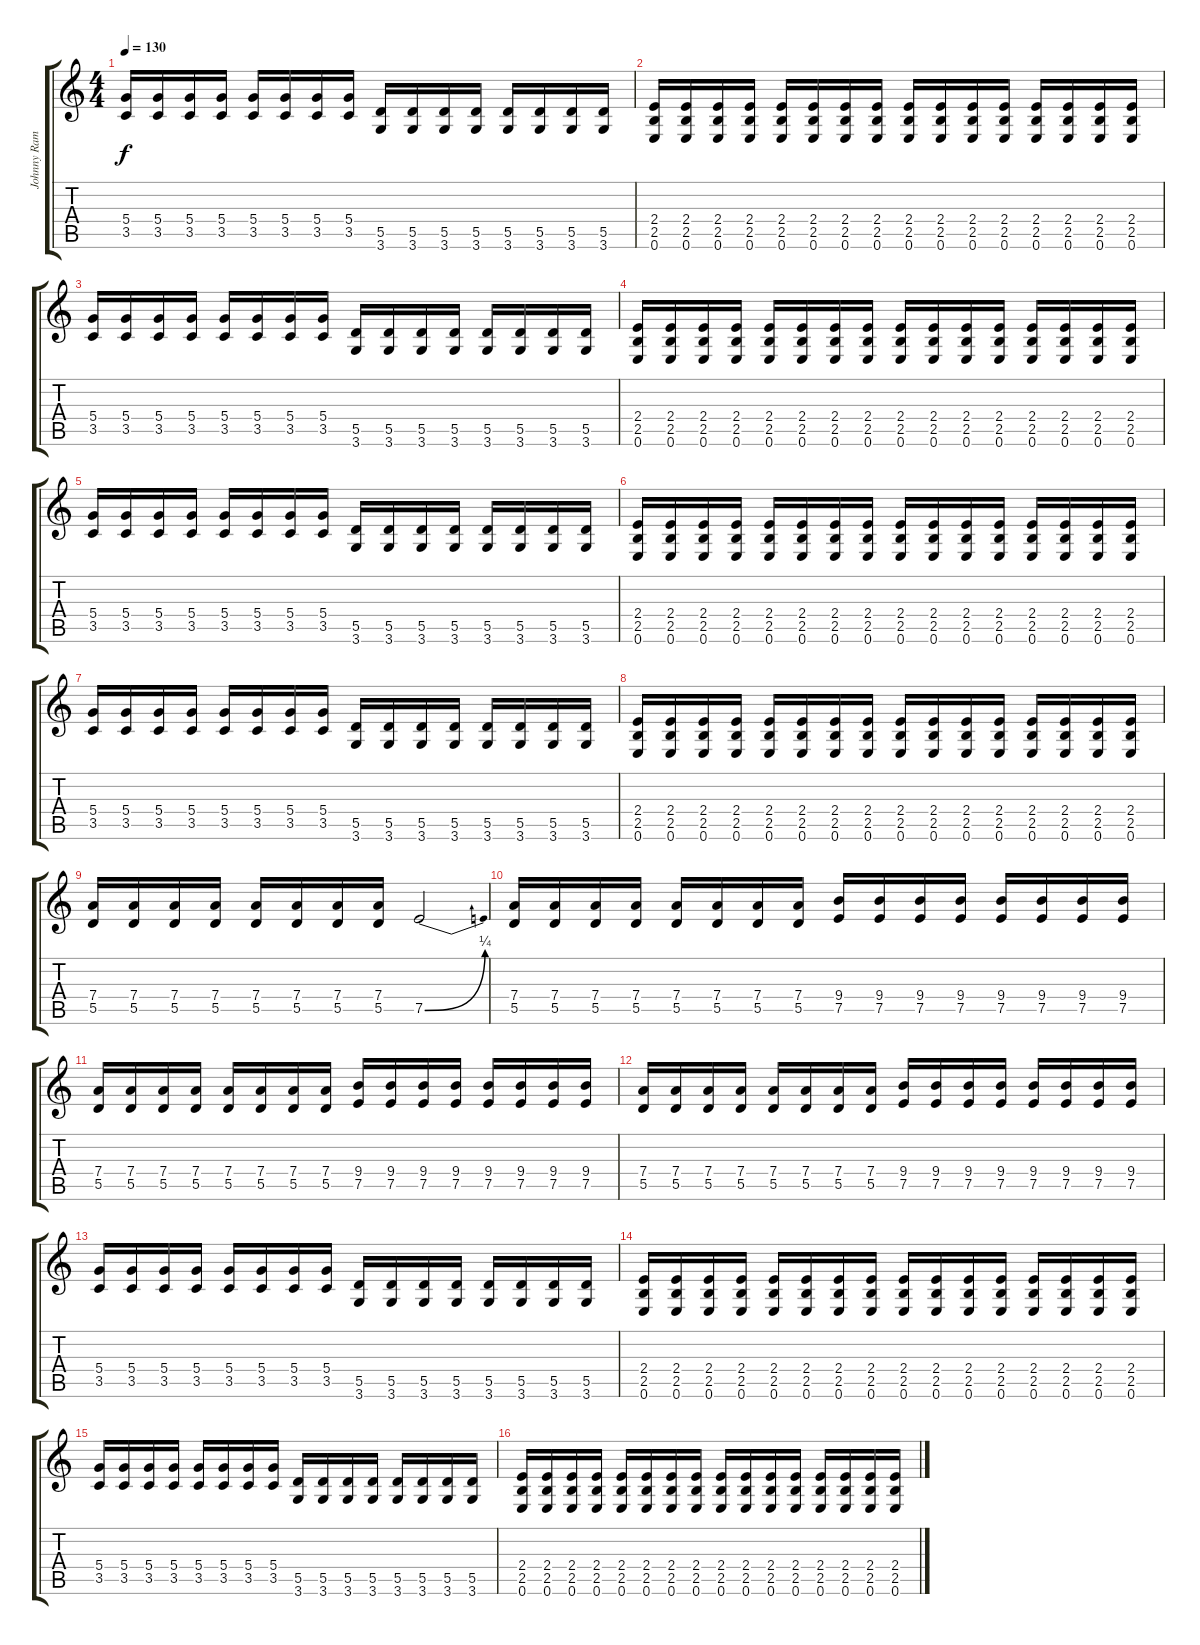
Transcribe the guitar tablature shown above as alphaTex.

\track ("Johnny Ramone - Guitar" "Johnny Ram") {instrument distortionguitar}
\staff {score tabs}
\tuning (E4 B3 G3 D3 A2 E2) {hide}
\ts (4 4)
\tempo 130
\clef g2
\ks c
(5.4 3.5).16{dy f instrument distortionguitar} (5.4 3.5).16 (5.4 3.5).16 (5.4 3.5).16 (5.4 3.5).16 (5.4 3.5).16 (5.4 3.5).16 (5.4 3.5).16 (5.5 3.6).16 (5.5 3.6).16 (5.5 3.6).16 (5.5 3.6).16 (5.5 3.6).16 (5.5 3.6).16 (5.5 3.6).16 (5.5 3.6).16 |
(2.4 2.5 0.6).16 (2.4 2.5 0.6).16 (2.4 2.5 0.6).16 (2.4 2.5 0.6).16 (2.4 2.5 0.6).16 (2.4 2.5 0.6).16 (2.4 2.5 0.6).16 (2.4 2.5 0.6).16 (2.4 2.5 0.6).16 (2.4 2.5 0.6).16 (2.4 2.5 0.6).16 (2.4 2.5 0.6).16 (2.4 2.5 0.6).16 (2.4 2.5 0.6).16 (2.4 2.5 0.6).16 (2.4 2.5 0.6).16 |
(5.4 3.5).16 (5.4 3.5).16 (5.4 3.5).16 (5.4 3.5).16 (5.4 3.5).16 (5.4 3.5).16 (5.4 3.5).16 (5.4 3.5).16 (5.5 3.6).16 (5.5 3.6).16 (5.5 3.6).16 (5.5 3.6).16 (5.5 3.6).16 (5.5 3.6).16 (5.5 3.6).16 (5.5 3.6).16 |
(2.4 2.5 0.6).16 (2.4 2.5 0.6).16 (2.4 2.5 0.6).16 (2.4 2.5 0.6).16 (2.4 2.5 0.6).16 (2.4 2.5 0.6).16 (2.4 2.5 0.6).16 (2.4 2.5 0.6).16 (2.4 2.5 0.6).16 (2.4 2.5 0.6).16 (2.4 2.5 0.6).16 (2.4 2.5 0.6).16 (2.4 2.5 0.6).16 (2.4 2.5 0.6).16 (2.4 2.5 0.6).16 (2.4 2.5 0.6).16 |
(5.4 3.5).16 (5.4 3.5).16 (5.4 3.5).16 (5.4 3.5).16 (5.4 3.5).16 (5.4 3.5).16 (5.4 3.5).16 (5.4 3.5).16 (5.5 3.6).16 (5.5 3.6).16 (5.5 3.6).16 (5.5 3.6).16 (5.5 3.6).16 (5.5 3.6).16 (5.5 3.6).16 (5.5 3.6).16 |
(2.4 2.5 0.6).16 (2.4 2.5 0.6).16 (2.4 2.5 0.6).16 (2.4 2.5 0.6).16 (2.4 2.5 0.6).16 (2.4 2.5 0.6).16 (2.4 2.5 0.6).16 (2.4 2.5 0.6).16 (2.4 2.5 0.6).16 (2.4 2.5 0.6).16 (2.4 2.5 0.6).16 (2.4 2.5 0.6).16 (2.4 2.5 0.6).16 (2.4 2.5 0.6).16 (2.4 2.5 0.6).16 (2.4 2.5 0.6).16 |
(5.4 3.5).16 (5.4 3.5).16 (5.4 3.5).16 (5.4 3.5).16 (5.4 3.5).16 (5.4 3.5).16 (5.4 3.5).16 (5.4 3.5).16 (5.5 3.6).16 (5.5 3.6).16 (5.5 3.6).16 (5.5 3.6).16 (5.5 3.6).16 (5.5 3.6).16 (5.5 3.6).16 (5.5 3.6).16 |
(2.4 2.5 0.6).16 (2.4 2.5 0.6).16 (2.4 2.5 0.6).16 (2.4 2.5 0.6).16 (2.4 2.5 0.6).16 (2.4 2.5 0.6).16 (2.4 2.5 0.6).16 (2.4 2.5 0.6).16 (2.4 2.5 0.6).16 (2.4 2.5 0.6).16 (2.4 2.5 0.6).16 (2.4 2.5 0.6).16 (2.4 2.5 0.6).16 (2.4 2.5 0.6).16 (2.4 2.5 0.6).16 (2.4 2.5 0.6).16 |
(7.4 5.5).16 (7.4 5.5).16 (7.4 5.5).16 (7.4 5.5).16 (7.4 5.5).16 (7.4 5.5).16 (7.4 5.5).16 (7.4 5.5).16 7.5{be (bend 0 0 60 1)}.2 |
(7.4 5.5).16 (7.4 5.5).16 (7.4 5.5).16 (7.4 5.5).16 (7.4 5.5).16 (7.4 5.5).16 (7.4 5.5).16 (7.4 5.5).16 (9.4 7.5).16 (9.4 7.5).16 (9.4 7.5).16 (9.4 7.5).16 (9.4 7.5).16 (9.4 7.5).16 (9.4 7.5).16 (9.4 7.5).16 |
(7.4 5.5).16 (7.4 5.5).16 (7.4 5.5).16 (7.4 5.5).16 (7.4 5.5).16 (7.4 5.5).16 (7.4 5.5).16 (7.4 5.5).16 (9.4 7.5).16 (9.4 7.5).16 (9.4 7.5).16 (9.4 7.5).16 (9.4 7.5).16 (9.4 7.5).16 (9.4 7.5).16 (9.4 7.5).16 |
(7.4 5.5).16 (7.4 5.5).16 (7.4 5.5).16 (7.4 5.5).16 (7.4 5.5).16 (7.4 5.5).16 (7.4 5.5).16 (7.4 5.5).16 (9.4 7.5).16 (9.4 7.5).16 (9.4 7.5).16 (9.4 7.5).16 (9.4 7.5).16 (9.4 7.5).16 (9.4 7.5).16 (9.4 7.5).16 |
(5.4 3.5).16 (5.4 3.5).16 (5.4 3.5).16 (5.4 3.5).16 (5.4 3.5).16 (5.4 3.5).16 (5.4 3.5).16 (5.4 3.5).16 (5.5 3.6).16 (5.5 3.6).16 (5.5 3.6).16 (5.5 3.6).16 (5.5 3.6).16 (5.5 3.6).16 (5.5 3.6).16 (5.5 3.6).16 |
(2.4 2.5 0.6).16 (2.4 2.5 0.6).16 (2.4 2.5 0.6).16 (2.4 2.5 0.6).16 (2.4 2.5 0.6).16 (2.4 2.5 0.6).16 (2.4 2.5 0.6).16 (2.4 2.5 0.6).16 (2.4 2.5 0.6).16 (2.4 2.5 0.6).16 (2.4 2.5 0.6).16 (2.4 2.5 0.6).16 (2.4 2.5 0.6).16 (2.4 2.5 0.6).16 (2.4 2.5 0.6).16 (2.4 2.5 0.6).16 |
(5.4 3.5).16 (5.4 3.5).16 (5.4 3.5).16 (5.4 3.5).16 (5.4 3.5).16 (5.4 3.5).16 (5.4 3.5).16 (5.4 3.5).16 (5.5 3.6).16 (5.5 3.6).16 (5.5 3.6).16 (5.5 3.6).16 (5.5 3.6).16 (5.5 3.6).16 (5.5 3.6).16 (5.5 3.6).16 |
(2.4 2.5 0.6).16 (2.4 2.5 0.6).16 (2.4 2.5 0.6).16 (2.4 2.5 0.6).16 (2.4 2.5 0.6).16 (2.4 2.5 0.6).16 (2.4 2.5 0.6).16 (2.4 2.5 0.6).16 (2.4 2.5 0.6).16 (2.4 2.5 0.6).16 (2.4 2.5 0.6).16 (2.4 2.5 0.6).16 (2.4 2.5 0.6).16 (2.4 2.5 0.6).16 (2.4 2.5 0.6).16 (2.4 2.5 0.6).16
